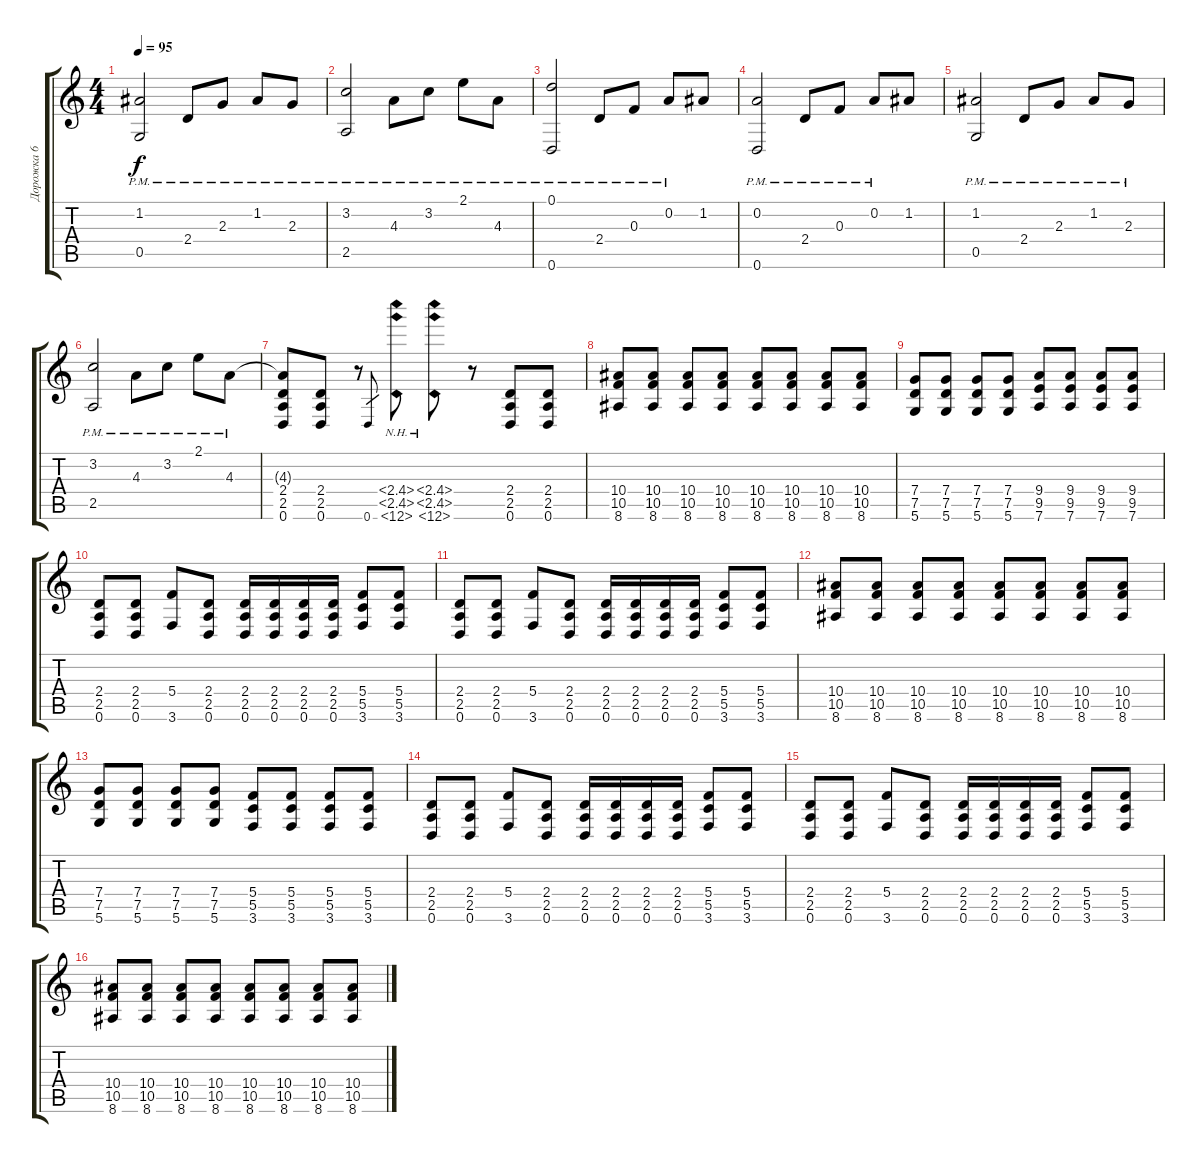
\track ("Дорожка 6" "Дорожка 6") {instrument overdrivenguitar}
\staff {score tabs}
\tuning (D4 A3 F3 C3 G2 D2) {hide}
\ts (4 4)
\tempo 95
\clef g2
\ks c
(1.2 0.5{pm}).2{dy f} 2.4{pm}.8 2.3{pm}.8 1.2{pm}.8 2.3{pm}.8 |
(3.2 2.5{pm}).2 4.3{pm}.8 3.2{pm}.8 2.1{pm}.8 4.3{pm}.8 |
(0.1 0.6{pm}).2 2.4{pm}.8 0.3{pm}.8 0.2{pm}.8 1.2.8 |
(0.2 0.6{pm}).2 2.4{pm}.8 0.3{pm}.8 0.2{pm}.8 1.2.8 |
(1.2 0.5{pm}).2 2.4{pm}.8 2.3{pm}.8 1.2{pm}.8 2.3{pm}.8 |
(3.2 2.5{pm}).2 4.3{pm}.8 3.2{pm}.8 2.1{pm}.8 4.3{pm}.8 |
(4.3{t} 2.4 2.5 0.6).8{volume 8 balance 0 instrument overdrivenguitar} (2.4 2.5 0.6).8 r.8 0.6.8{gr} (2.4{nh} 2.5{nh} 0.6{nh}).8 (2.4{nh} 2.5{nh} 0.6{nh}).8 r.8 (2.4 2.5 0.6).8 (2.4 2.5 0.6).8 |
(10.4 10.5 8.6).8 (10.4 10.5 8.6).8 (10.4 10.5 8.6).8 (10.4 10.5 8.6).8 (10.4 10.5 8.6).8 (10.4 10.5 8.6).8 (10.4 10.5 8.6).8 (10.4 10.5 8.6).8 |
(7.4 7.5 5.6).8 (7.4 7.5 5.6).8 (7.4 7.5 5.6).8 (7.4 7.5 5.6).8 (9.4 9.5 7.6).8 (9.4 9.5 7.6).8 (9.4 9.5 7.6).8 (9.4 9.5 7.6).8 |
(2.4 2.5 0.6).8 (2.4 2.5 0.6).8 (5.4 3.6).8 (2.4 2.5 0.6).8 (2.4 2.5 0.6).16 (2.4 2.5 0.6).16 (2.4 2.5 0.6).16 (2.4 2.5 0.6).16 (5.4 5.5 3.6).8 (5.4 5.5 3.6).8 |
(2.4 2.5 0.6).8 (2.4 2.5 0.6).8 (5.4 3.6).8 (2.4 2.5 0.6).8 (2.4 2.5 0.6).16 (2.4 2.5 0.6).16 (2.4 2.5 0.6).16 (2.4 2.5 0.6).16 (5.4 5.5 3.6).8 (5.4 5.5 3.6).8 |
(10.4 10.5 8.6).8 (10.4 10.5 8.6).8 (10.4 10.5 8.6).8 (10.4 10.5 8.6).8 (10.4 10.5 8.6).8 (10.4 10.5 8.6).8 (10.4 10.5 8.6).8 (10.4 10.5 8.6).8 |
(7.4 7.5 5.6).8 (7.4 7.5 5.6).8 (7.4 7.5 5.6).8 (7.4 7.5 5.6).8 (5.4 5.5 3.6).8 (5.4 5.5 3.6).8 (5.4 5.5 3.6).8 (5.4 5.5 3.6).8 |
(2.4 2.5 0.6).8 (2.4 2.5 0.6).8 (5.4 3.6).8 (2.4 2.5 0.6).8 (2.4 2.5 0.6).16 (2.4 2.5 0.6).16 (2.4 2.5 0.6).16 (2.4 2.5 0.6).16 (5.4 5.5 3.6).8 (5.4 5.5 3.6).8 |
(2.4 2.5 0.6).8 (2.4 2.5 0.6).8 (5.4 3.6).8 (2.4 2.5 0.6).8 (2.4 2.5 0.6).16 (2.4 2.5 0.6).16 (2.4 2.5 0.6).16 (2.4 2.5 0.6).16 (5.4 5.5 3.6).8 (5.4 5.5 3.6).8 |
(10.4 10.5 8.6).8 (10.4 10.5 8.6).8 (10.4 10.5 8.6).8 (10.4 10.5 8.6).8 (10.4 10.5 8.6).8 (10.4 10.5 8.6).8 (10.4 10.5 8.6).8 (10.4 10.5 8.6).8
